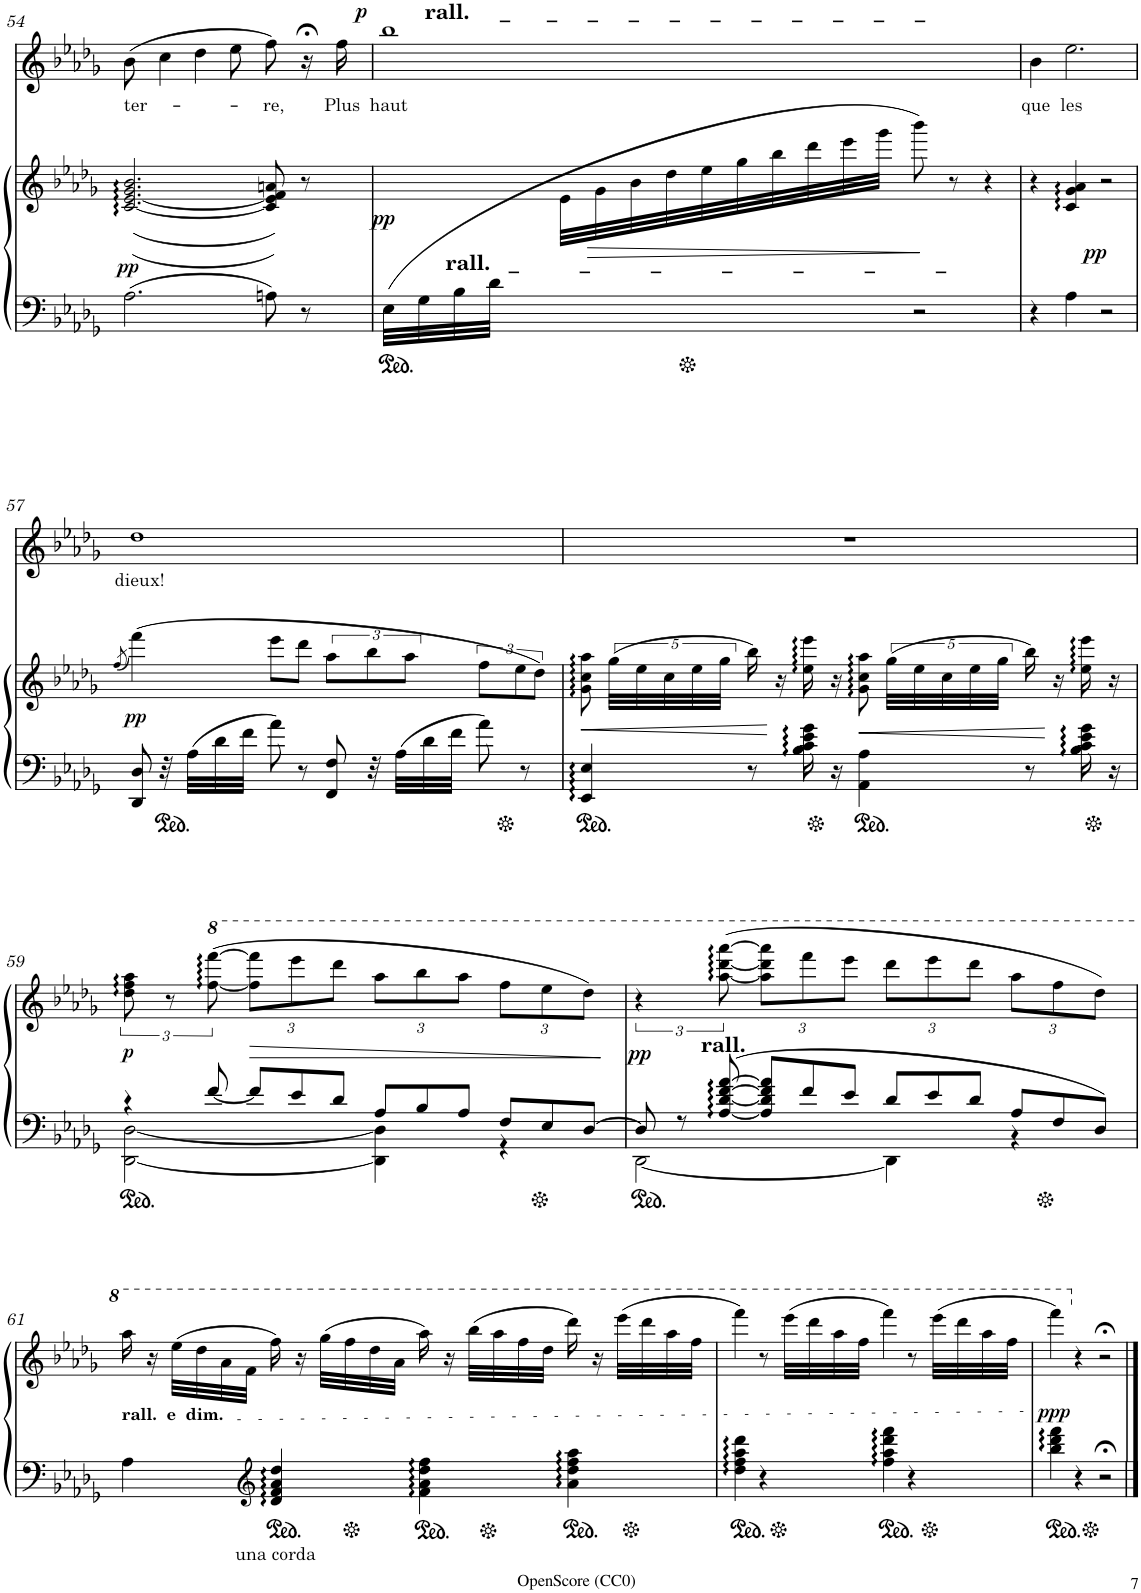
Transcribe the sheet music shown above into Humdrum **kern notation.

**kern	**kern	**dynam	**kern	**text	**dynam
*part2	*part2	*part2	*part1	*part1	*part1
*staff3	*staff2	*staff2/3	*staff1	*staff1	*staff1
*I"Piano	*	*	*I"Chant Voice	*	*
*I'Pno	*	*	*	*	*
!!LO:PB:g=z
*clefF4	*clefG2	*	*clefG2	*	*
*k[b-e-a-d-g-]	*k[b-e-a-d-g-]	*	*k[b-e-a-d-g-]	*	*
*M4/4	*M4/4	*	*M4/4	*	*
*met(c)	*met(c)	*	*met(c)	*	*
=54	=54	=54	=54	=54	=54
!	!	!LO:DY:b	!	!LO:LY:b	!
2.A-\	(([2.c/ [<2.e-/ 2.g-/ 2.b-/	pp	(8b-\	ter-	.
.	.	.	4cc\	.	.
.	.	.	4dd-\	.	.
.	.	.	8ee-\	.	.
!	!	!	!	!LO:LY:b	!
8An\	8c/] 8e-/] 8f/ 8an/))	.	8ff\)	-re,	.
8r	8r	.	16r;<	.	.
!	!	!	!	!LO:LY:b	!
.	.	.	16ff\	Plus	.
=55	=55	=55	=55	=55	=55
!	!	!	!LO:TX:a:B:t=rall.     _      _     _     _     _     _     _     _     _     _     _	!	!
!	!	!LO:DY:a=2	!	!LO:LY:b	!LO:DY:a
(32E-\LLL	8ryy	pp	1bb-	haut	p
32G-\	.	.	.	.	.
!LO:TX:a:B:t=rall.   _          _          _          _          _          _          _	!	!	!	!	!
32B-\	.	.	.	.	.
32d-\JJJ	.	.	.	.	.
16ryy	16ryy	.	.	.	.
!	!	!LO:HP:b	!	!	!
16ryy	32e-\LLL	>	.	.	.
.	32g-\	.	.	.	.
4ryy	32b-\	.	.	.	.
.	32dd-\	.	.	.	.
.	32ee-\	.	.	.	.
.	32gg-\	.	.	.	.
.	32bb-\	.	.	.	.
.	32ddd-\	.	.	.	.
.	32eee-\	.	.	.	.
.	32ggg-\JJJ	.	.	.	.
2r	(8bbb-\	.	.	.	.
.	8r	]	.	.	.
.	4r	.	.	.	.
=56	=56	=56	=56	=56	=56
!	!	!	!	!LO:LY:b	!
4r	4r	.	4b-\	que	.
!	!	!LO:DY:a=2	!	!LO:LY:b	!
4A-\	4c/ 4g-/ 4a-/	pp	2.ee-\	les	.
2r	2r	.	.	.	.
!!LO:LB:g=z
=57	=57	=57	=57	=57	=57
.	8qff/	.	.	.	.
!	!	!LO:DY:b	!	!LO:LY:b	!
8DD-/ 8D-/	(>4fff\)	pp	1dd-	dieux!	.
32r	.	.	.	.	.
32A-\LLL	.	.	.	.	.
32d-\	.	.	.	.	.
32f\JJJ	.	.	.	.	.
8a-\	8eee-\L	.	.	.	.
8r	8ddd-\J	.	.	.	.
8FF/ 8F/	12aa-\L	.	.	.	.
.	12bb-\	.	.	.	.
32r	.	.	.	.	.
32A-\LLL	.	.	.	.	.
.	12aa-\J	.	.	.	.
32d-\	.	.	.	.	.
32f\JJJ	.	.	.	.	.
8a-\	12ff\L	.	.	.	.
.	12ee-\	.	.	.	.
8r	.	.	.	.	.
.	12dd-\J)	.	.	.	.
=58	=58	=58	=58	=58	=58
!	!	!LO:HP:b	!	!	!
4EE-/ 4E-/	8g-\ 8cc\ 8aa-\	<	1r	.	.
.	(40gg-\LLL	.	.	.	.
.	40ee-\	.	.	.	.
.	40cc\	.	.	.	.
.	40ee-\	.	.	.	.
.	40gg-\JJJ	.	.	.	.
8r	16bb-\)	.	.	.	.
.	16r	[	.	.	.
16B-\ 16c\ 16e-\ 16g-\	16ee-\ 16eee-\	.	.	.	.
16r	16r	.	.	.	.
!	!	!LO:HP:b	!	!	!
4AA-\ 4A-\	8g-\ 8cc\ 8aa-\	<	.	.	.
.	(40gg-\LLL	.	.	.	.
.	40ee-\	.	.	.	.
.	40cc\	.	.	.	.
.	40ee-\	.	.	.	.
.	40gg-\JJJ	.	.	.	.
8r	16bb-\)	.	.	.	.
.	16r	[	.	.	.
16B-\ 16c\ 16e-\ 16g-\	16ee-\ 16eee-\	.	.	.	.
16r	16r	.	.	.	.
!!LO:LB:g=z
=59	=59	=59	=59	=59	=59
*^	*	*	*	*	*
!	!	!	!LO:DY:b	!	!	!
6r	[2DD-\ [2D-\	12dd-\ 12ff\ 12aa-\	p	1r	.	.
.	.	12r	.	.	.	.
*	*	*8va	*	*	*	*
[<12f/	.	([12fff\ [12ffff\	.	.	.	.
*	*	*Xbrackettup	*	*	*	*
!	!	!	!LO:HP:b	!	!	!
12f/L]	.	12fff\] 12ffff\]L	>	.	.	.
12e-/	.	12eeee-\	.	.	.	.
12d-/J	.	12dddd-\J	.	.	.	.
*Xbrackettup	*	*	*	*	*	*
12A-/L	4DD-\] 4D-\]	12aaa-\L	.	.	.	.
12B-/	.	12bbb-\	.	.	.	.
12A-/J	.	12aaa-\J	.	.	.	.
12F/L	4r	12fff\L	.	.	.	.
12E-/	.	12eee-\	.	.	.	.
[12D-/J	.	12ddd-\J)	.	.	.	.
*v	*v	*	*	*	*	*
.	.	]	.	.	.
=60	=60	=60	=60	=60	=60
*^	*	*	*	*	*
*	*	*brackettup	*	*	*	*
!	!	!	!LO:DY:a=2	!	!	!
12D-/]	[2DD-\	6r	pp	1r	.	.
12r	.	.	.	.	.	.
!LO:TX:a:B:t=rall.	!	!	!	!	!	!
[<12A-/ [<12d-/ [12f/ [12a-/	.	([12aaa-\ [<12dddd-\ [12aaaa-\	.	.	.	.
*	*	*Xbrackettup	*	*	*	*
12A-/] 12d-/] 12f/] 12a-/]L	.	12aaa-\] 12dddd-\] 12aaaa-\]L	.	.	.	.
12f/	.	12ffff\	.	.	.	.
12e-/J	.	12eeee-\J	.	.	.	.
12d-/L	4DD-\]	12dddd-\L	.	.	.	.
12e-/	.	12eeee-\	.	.	.	.
12d-/J	.	12dddd-\J	.	.	.	.
12A-/L	4r	12aaa-\L	.	.	.	.
12F/	.	12fff\	.	.	.	.
12D-/J	.	12ddd-\J)	.	.	.	.
*v	*v	*	*	*	*	*
!!LO:LB:g=z
=61	=61	=61	=61	=61	=61
!	!LO:TX:b:t=rall.  e  dim.	!	!	!	!
4A-\	16aaa-\	.	1r	.	.
.	16r	.	.	.	.
.	(32eee-\LLL	.	.	.	.
.	32ddd-\	.	.	.	.
.	32aa-\	.	.	.	.
.	32ff\JJJ	.	.	.	.
*clefG2	*	*	*	*	*
!LO:TX:b:t=una corda	!	!	!	!	!
4d-/ 4f/ 4a-/ 4dd-/	16fff\)	.	.	.	.
.	16r	.	.	.	.
.	(32ggg-\LLL	.	.	.	.
.	32fff\	.	.	.	.
.	32ddd-\	.	.	.	.
.	32aa-\JJJ	.	.	.	.
4f\ 4a-\ 4dd-\ 4ff\	16aaa-\)	.	.	.	.
.	16r	.	.	.	.
.	(32bbb-\LLL	.	.	.	.
.	32aaa-\	.	.	.	.
.	32fff\	.	.	.	.
.	32ddd-\JJJ	.	.	.	.
4a-\ 4dd-\ 4ff\ 4aa-\	16dddd-\)	.	.	.	.
.	16r	.	.	.	.
.	(32eeee-\LLL	.	.	.	.
.	32dddd-\	.	.	.	.
.	32aaa-\	.	.	.	.
.	32fff\JJJ	.	.	.	.
=62	=62	=62	=62	=62	=62
4dd-\ 4ff\ 4aa-\ 4ddd-\	4ffff\)	.	1r	.	.
4r	8r	.	.	.	.
.	(32eeee-\LLL	.	.	.	.
.	32dddd-\	.	.	.	.
.	32aaa-\	.	.	.	.
.	32fff\JJJ	.	.	.	.
4ff\ 4aa-\ 4ddd-\ 4fff\	4ffff\)	.	.	.	.
4r	8r	.	.	.	.
.	(32eeee-\LLL	.	.	.	.
.	32dddd-\	.	.	.	.
.	32aaa-\	.	.	.	.
.	32fff\JJJ	.	.	.	.
=63	=63	=63	=63	=63	=63
!	!	!LO:DY:b	!	!	!
4bb-\ 4ddd-\ 4fff\	4ffff\)	ppp	1r	.	.
*	*X8va	*	*	*	*
4r	4r	.	.	.	.
2r;<	2r;<	.	.	.	.
==	==	==	==	==	==
*-	*-	*-	*-	*-	*-
